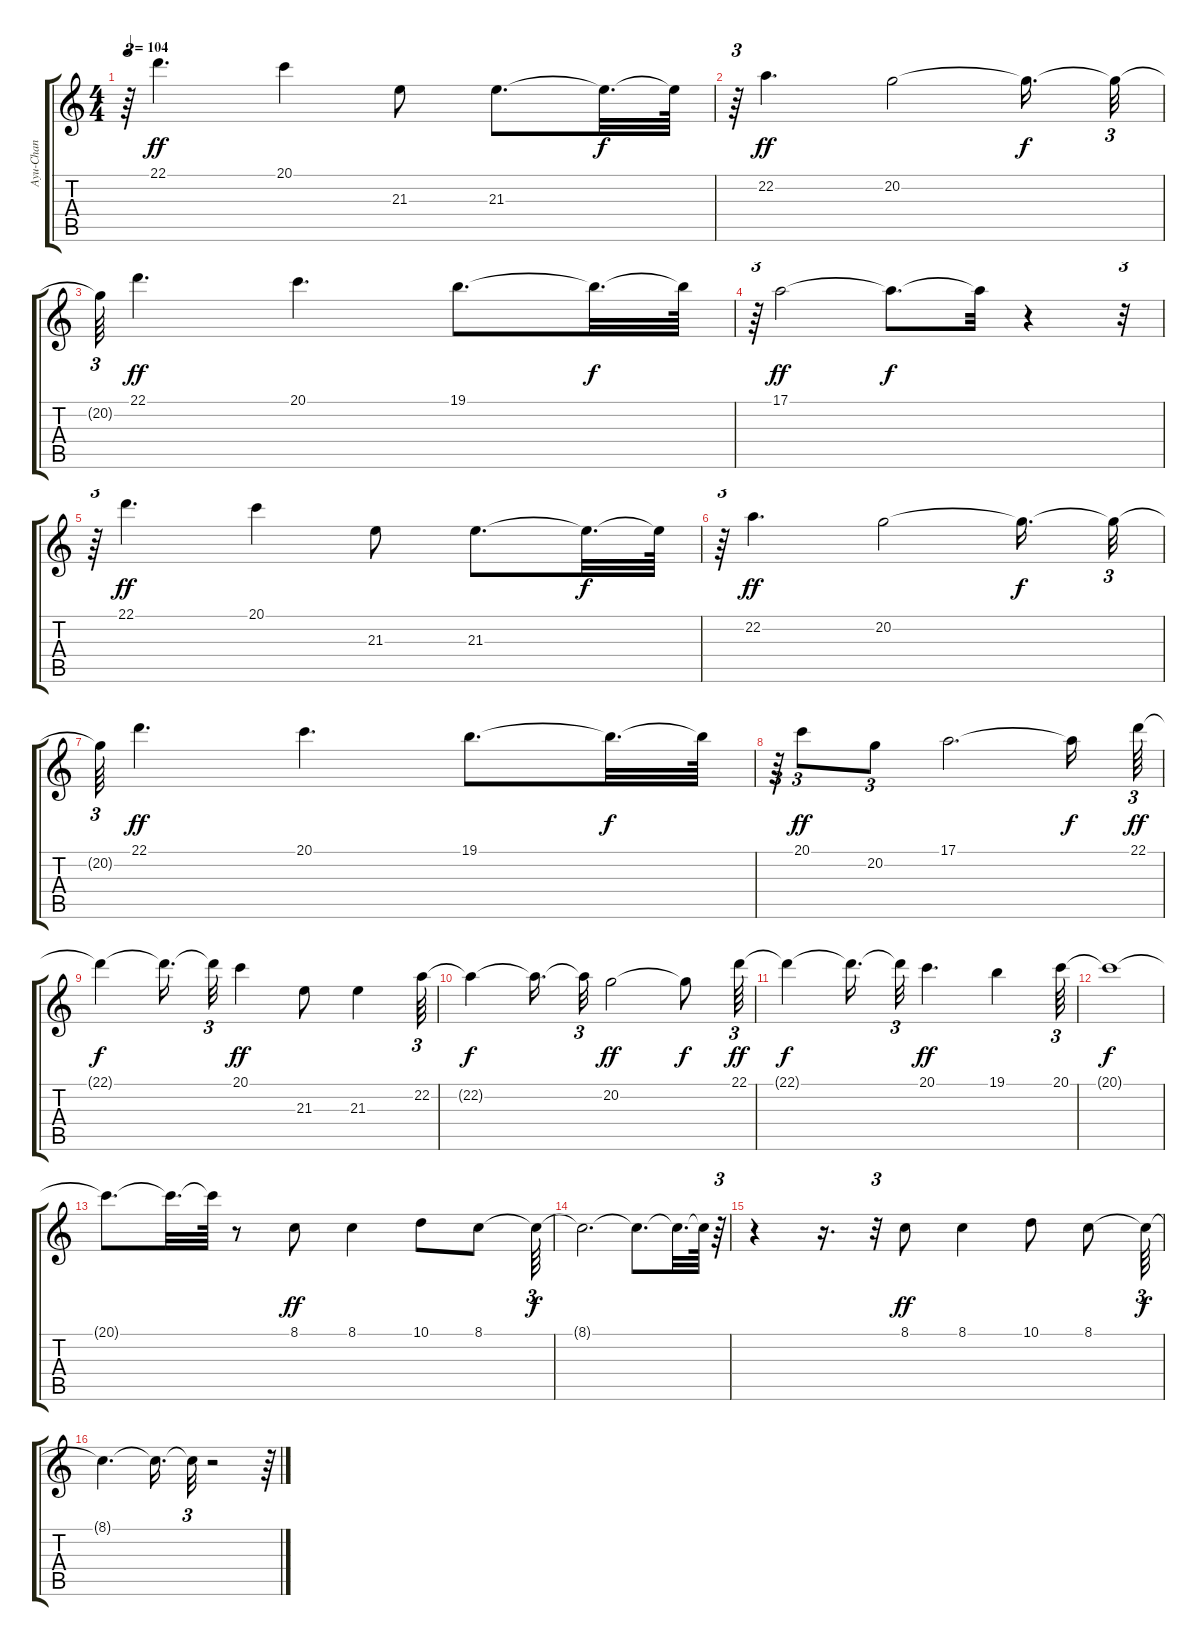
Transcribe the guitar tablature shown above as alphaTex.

\track ("Ayu-Chan" "Ayu-Chan") {instrument flute}
\staff {score tabs}
\tuning (E4 B3 G3 D3 A2 E2) {hide}
\ts (4 4)
\tempo 104
\clef g2
\ks c
r.64{tu (3 2) dy f} 22.1.4{d dy ff} 20.1.4 21.3.8 21.3.8{d} 21.3{t}.32{d dy f} 21.3{t}.64 |
r.64{tu (3 2)} 22.2.4{d dy ff} 20.2.2 20.2{t}.16{d dy f} 20.2{t}.32{tu (3 2)} |
20.2{t}.64{tu (3 2)} 22.1.4{d dy ff} 20.1.4{d} 19.1.8{d} 19.1{t}.32{d dy f} 19.1{t}.64 |
r.64{tu (3 2)} 17.1.2{dy ff} 17.1{t}.8{d dy f} 17.1{t}.32 r.4 r.32{tu (3 2)} |
r.64{tu (3 2)} 22.1.4{d dy ff} 20.1.4 21.3.8 21.3.8{d} 21.3{t}.32{d dy f} 21.3{t}.64 |
r.64{tu (3 2)} 22.2.4{d dy ff} 20.2.2 20.2{t}.16{d dy f} 20.2{t}.32{tu (3 2)} |
20.2{t}.64{tu (3 2)} 22.1.4{d dy ff} 20.1.4{d} 19.1.8{d} 19.1{t}.32{d dy f} 19.1{t}.64 |
r.64{tu (3 2)} 20.1.8{tu (3 2) dy ff} 20.2.8{tu (3 2)} 17.1.2{d} 17.1{t}.16{dy f} 22.1.64{tu (3 2) dy ff} |
22.1{t}.4{dy f} 22.1{t}.16{d} 22.1{t}.32{tu (3 2)} 20.1.4{dy ff} 21.3.8 21.3.4 22.2.64{tu (3 2)} |
22.2{t}.4{dy f} 22.2{t}.16{d} 22.2{t}.32{tu (3 2)} 20.2.2{dy ff} 20.2{t}.8{dy f} 22.1.64{tu (3 2) dy ff} |
22.1{t}.4{dy f} 22.1{t}.16{d} 22.1{t}.32{tu (3 2)} 20.1.4{d dy ff} 19.1.4 20.1.64{tu (3 2)} |
20.1{t}.1{dy f} |
20.1{t}.8{d} 20.1{t}.32{d} 20.1{t}.64 r.8 8.1.8{dy ff} 8.1.4 10.1.8 8.1.8 8.1{t}.64{tu (3 2) dy f} |
8.1{t}.2{d} 8.1{t}.8{d} 8.1{t}.32{d} 8.1{t}.64 r.64{tu (3 2)} |
r.4 r.16{d} r.32{tu (3 2)} 8.1.8{dy ff} 8.1.4 10.1.8 8.1.8 8.1{t}.64{tu (3 2) dy f} |
8.1{t}.4{d} 8.1{t}.16{d} 8.1{t}.32{tu (3 2)} r.2 r.64{tu (3 2)}
